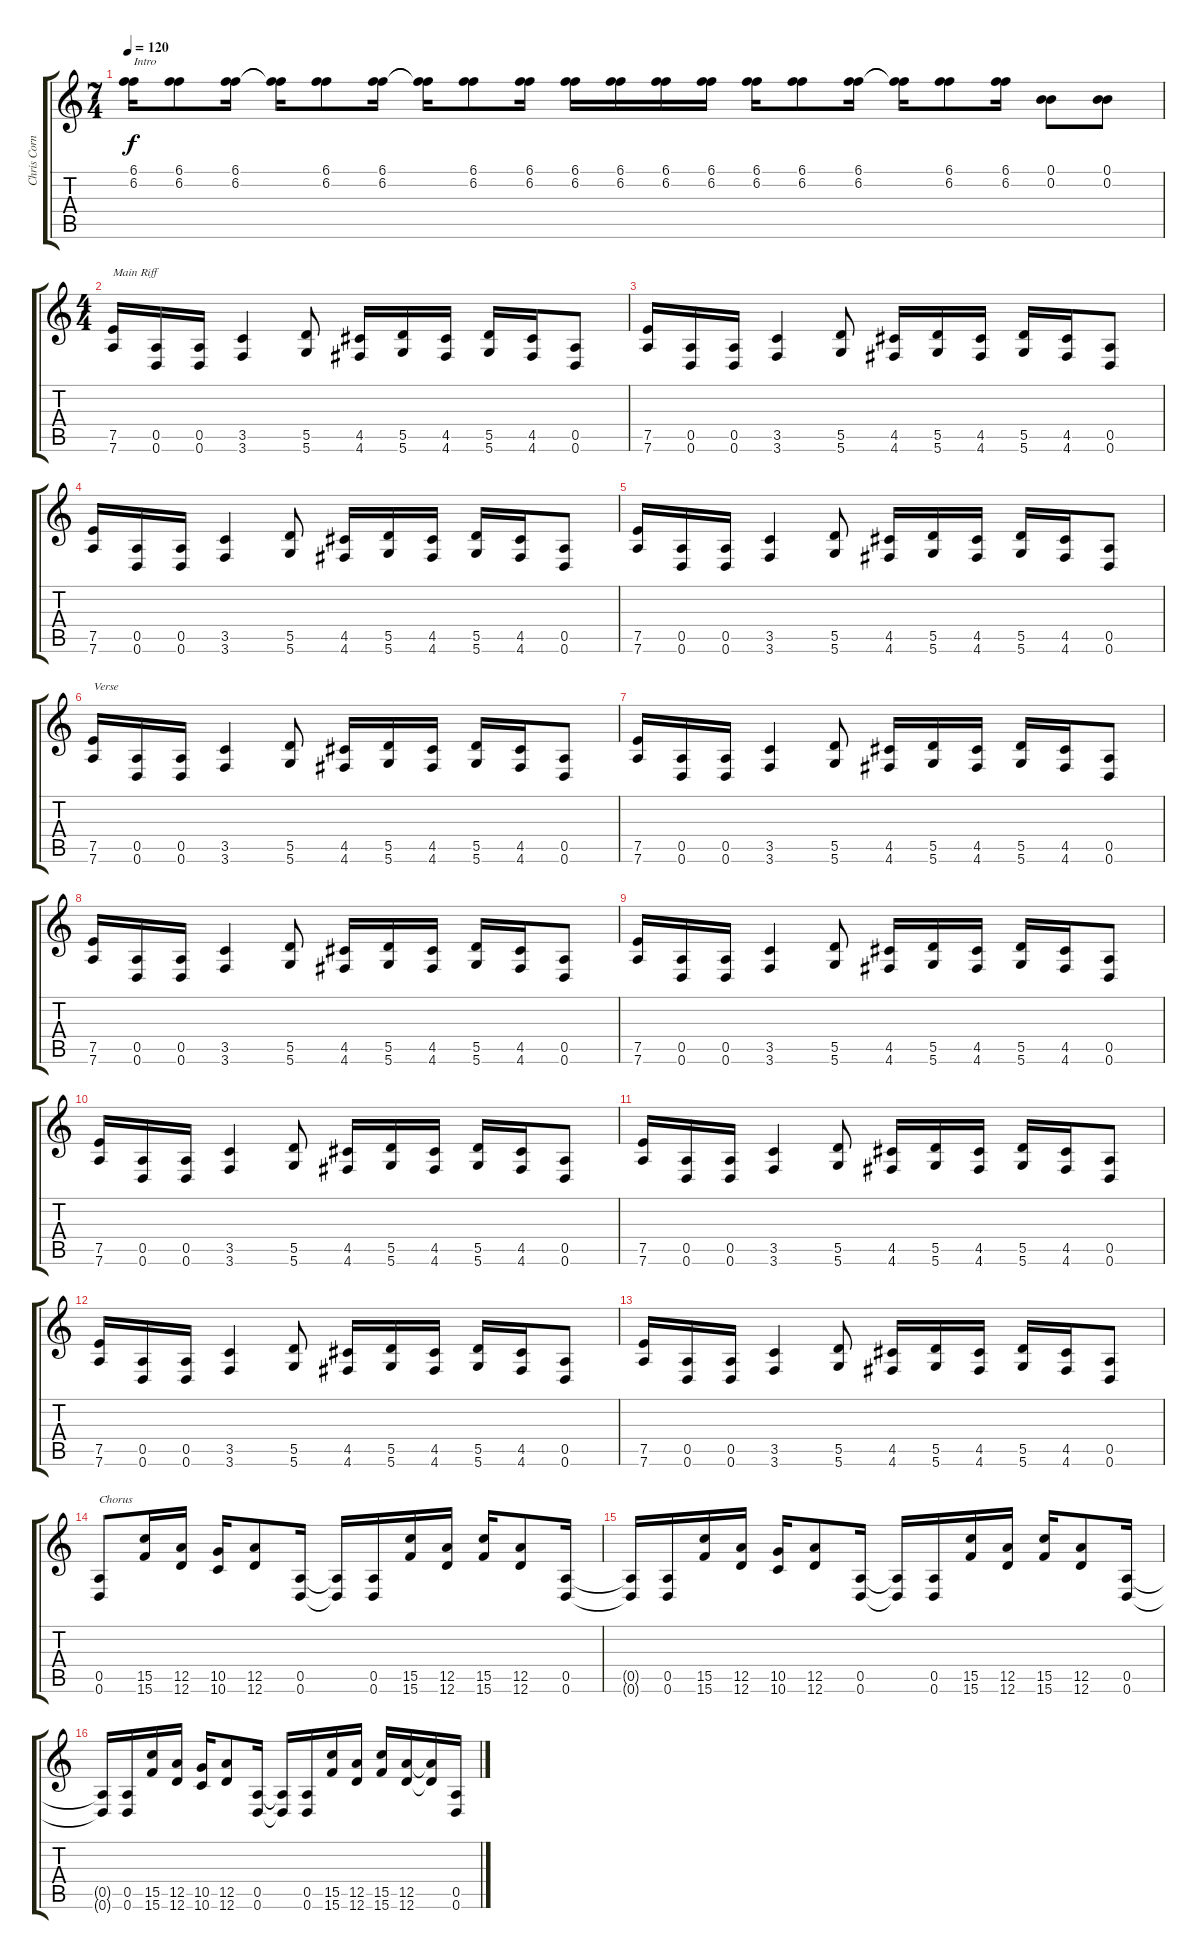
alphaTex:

\track ("Chris Cornell" "Chris Corn") {instrument overdrivenguitar}
\staff {score tabs}
\tuning (B3 B3 G3 D3 A2 D2) {hide}
\ts (7 4)
\tempo 120
\clef g2
\ks c
(6.1 6.2).16{txt "Intro" dy f instrument overdrivenguitar} (6.1 6.2).8 (6.1 6.2).16 (6.1{t} 6.2{t}).16 (6.1 6.2).8 (6.1 6.2).16 (6.1{t} 6.2{t}).16 (6.1 6.2).8 (6.1 6.2).16 (6.1 6.2).16 (6.1 6.2).16 (6.1 6.2).16 (6.1 6.2).16 (6.1 6.2).16 (6.1 6.2).8 (6.1 6.2).16 (6.1{t} 6.2{t}).16 (6.1 6.2).8 (6.1 6.2).16 (0.1 0.2).8 (0.1 0.2).8 |
\ts (4 4)
(7.5 7.6).16{txt "Main Riff"} (0.5 0.6).16 (0.5 0.6).16 (3.5 3.6).4 (5.5 5.6).8 (4.5 4.6).16 (5.5 5.6).16 (4.5 4.6).16 (5.5 5.6).16 (4.5 4.6).16 (0.5 0.6).8 |
(7.5 7.6).16 (0.5 0.6).16 (0.5 0.6).16 (3.5 3.6).4 (5.5 5.6).8 (4.5 4.6).16 (5.5 5.6).16 (4.5 4.6).16 (5.5 5.6).16 (4.5 4.6).16 (0.5 0.6).8 |
(7.5 7.6).16 (0.5 0.6).16 (0.5 0.6).16 (3.5 3.6).4 (5.5 5.6).8 (4.5 4.6).16 (5.5 5.6).16 (4.5 4.6).16 (5.5 5.6).16 (4.5 4.6).16 (0.5 0.6).8 |
(7.5 7.6).16 (0.5 0.6).16 (0.5 0.6).16 (3.5 3.6).4 (5.5 5.6).8 (4.5 4.6).16 (5.5 5.6).16 (4.5 4.6).16 (5.5 5.6).16 (4.5 4.6).16 (0.5 0.6).8 |
(7.5 7.6).16{txt "Verse"} (0.5 0.6).16 (0.5 0.6).16 (3.5 3.6).4 (5.5 5.6).8 (4.5 4.6).16 (5.5 5.6).16 (4.5 4.6).16 (5.5 5.6).16 (4.5 4.6).16 (0.5 0.6).8 |
(7.5 7.6).16 (0.5 0.6).16 (0.5 0.6).16 (3.5 3.6).4 (5.5 5.6).8 (4.5 4.6).16 (5.5 5.6).16 (4.5 4.6).16 (5.5 5.6).16 (4.5 4.6).16 (0.5 0.6).8 |
(7.5 7.6).16 (0.5 0.6).16 (0.5 0.6).16 (3.5 3.6).4 (5.5 5.6).8 (4.5 4.6).16 (5.5 5.6).16 (4.5 4.6).16 (5.5 5.6).16 (4.5 4.6).16 (0.5 0.6).8 |
(7.5 7.6).16 (0.5 0.6).16 (0.5 0.6).16 (3.5 3.6).4 (5.5 5.6).8 (4.5 4.6).16 (5.5 5.6).16 (4.5 4.6).16 (5.5 5.6).16 (4.5 4.6).16 (0.5 0.6).8 |
(7.5 7.6).16 (0.5 0.6).16 (0.5 0.6).16 (3.5 3.6).4 (5.5 5.6).8 (4.5 4.6).16 (5.5 5.6).16 (4.5 4.6).16 (5.5 5.6).16 (4.5 4.6).16 (0.5 0.6).8 |
(7.5 7.6).16 (0.5 0.6).16 (0.5 0.6).16 (3.5 3.6).4 (5.5 5.6).8 (4.5 4.6).16 (5.5 5.6).16 (4.5 4.6).16 (5.5 5.6).16 (4.5 4.6).16 (0.5 0.6).8 |
(7.5 7.6).16 (0.5 0.6).16 (0.5 0.6).16 (3.5 3.6).4 (5.5 5.6).8 (4.5 4.6).16 (5.5 5.6).16 (4.5 4.6).16 (5.5 5.6).16 (4.5 4.6).16 (0.5 0.6).8 |
(7.5 7.6).16 (0.5 0.6).16 (0.5 0.6).16 (3.5 3.6).4 (5.5 5.6).8 (4.5 4.6).16 (5.5 5.6).16 (4.5 4.6).16 (5.5 5.6).16 (4.5 4.6).16 (0.5 0.6).8 |
(0.5 0.6).8{txt "Chorus"} (15.5 15.6).16 (12.5 12.6).16 (10.5 10.6).16 (12.5 12.6).8 (0.5 0.6).16 (0.5{t} 0.6{t}).16 (0.5 0.6).16 (15.5 15.6).16 (12.5 12.6).16 (15.5 15.6).16 (12.5 12.6).8 (0.5 0.6).16 |
(0.5{t} 0.6{t}).16 (0.5 0.6).16 (15.5 15.6).16 (12.5 12.6).16 (10.5 10.6).16 (12.5 12.6).8 (0.5 0.6).16 (0.5{t} 0.6{t}).16 (0.5 0.6).16 (15.5 15.6).16 (12.5 12.6).16 (15.5 15.6).16 (12.5 12.6).8 (0.5 0.6).16 |
(0.5{t} 0.6{t}).16 (0.5 0.6).16 (15.5 15.6).16 (12.5 12.6).16 (10.5 10.6).16 (12.5 12.6).8 (0.5 0.6).16 (0.5{t} 0.6{t}).16 (0.5 0.6).16 (15.5 15.6).16 (12.5 12.6).16 (15.5 15.6).16 (12.5 12.6).16 (12.5{t} 12.6{t}).16 (0.5 0.6).16
